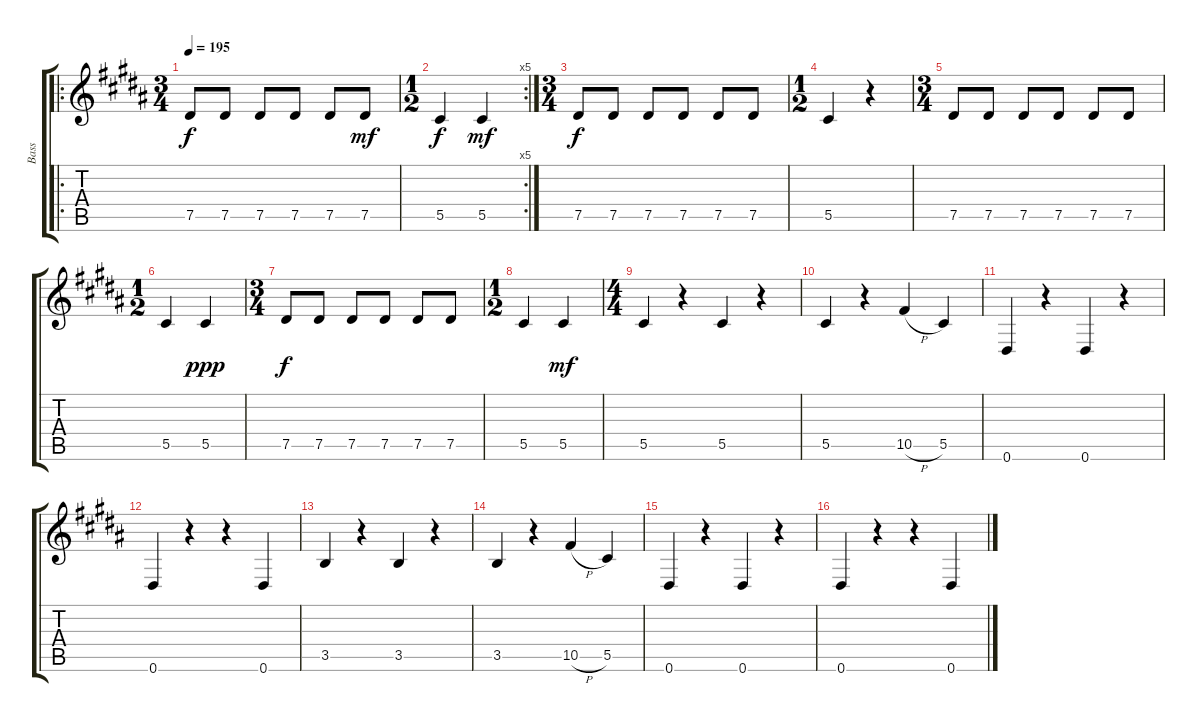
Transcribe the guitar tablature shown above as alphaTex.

\track ("Bass" "Bass") {instrument electricbassfinger}
\staff {score tabs}
\tuning (Eb4 Bb3 Gb3 Db3 Ab2 Eb2) {hide}
\ro
\ts (3 4)
\tempo 195
\clef g2
\ks b
7.5.8{dy f} 7.5.8 7.5.8 7.5.8 7.5.8 7.5.8{dy mf} |
\rc 5
\ts (1 2)
5.5.4{dy f} 5.5.4{dy mf} |
\ts (3 4)
7.5.8{dy f} 7.5.8 7.5.8 7.5.8 7.5.8 7.5.8 |
\ts (1 2)
5.5.4 r.4 |
\ts (3 4)
7.5.8 7.5.8 7.5.8 7.5.8 7.5.8 7.5.8 |
\ts (1 2)
5.5.4 5.5.4{dy ppp} |
\ts (3 4)
7.5.8{dy f} 7.5.8 7.5.8 7.5.8 7.5.8 7.5.8 |
\ts (1 2)
5.5.4 5.5.4{dy mf} |
\ts (4 4)
5.5.4 r.4 5.5.4 r.4 |
5.5.4 r.4 10.5{h}.4 5.5.4 |
0.6.4 r.4 0.6.4 r.4 |
0.6.4 r.4 r.4 0.6.4 |
3.5.4 r.4 3.5.4 r.4 |
3.5.4 r.4 10.5{h}.4 5.5.4 |
0.6.4 r.4 0.6.4 r.4 |
0.6.4 r.4 r.4 0.6.4
